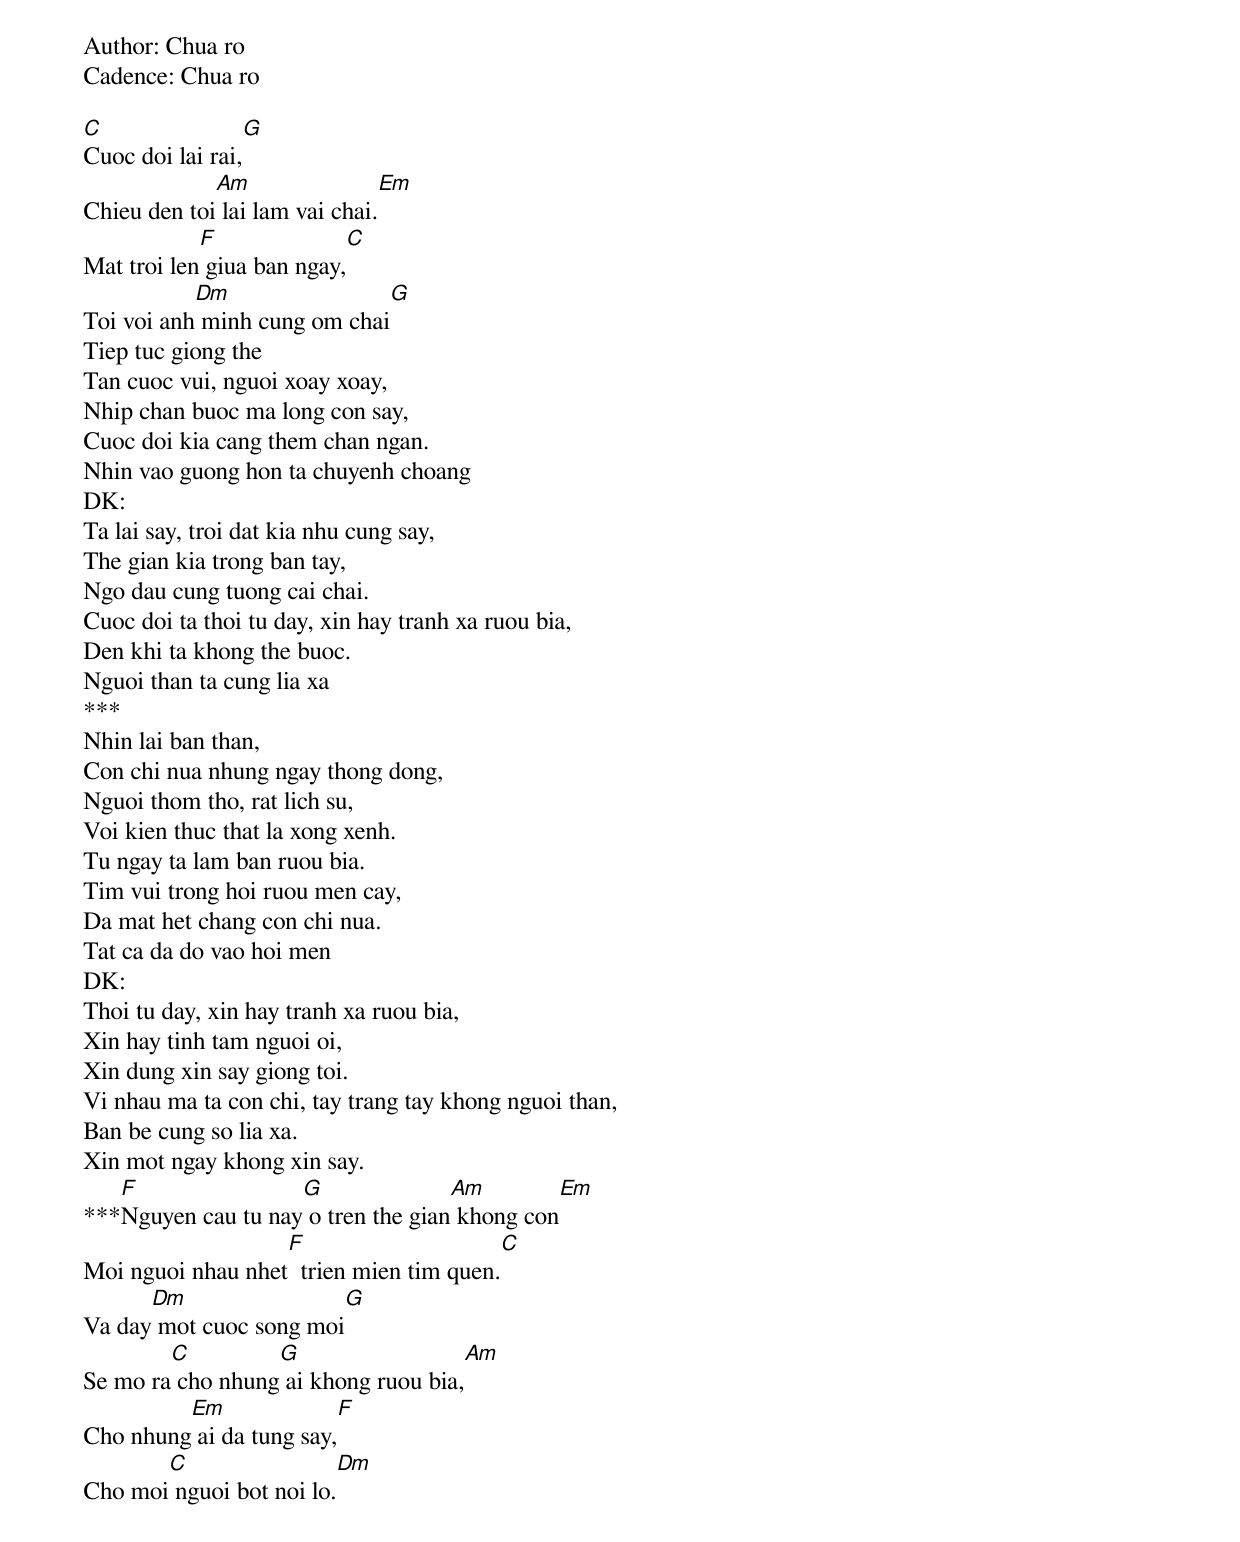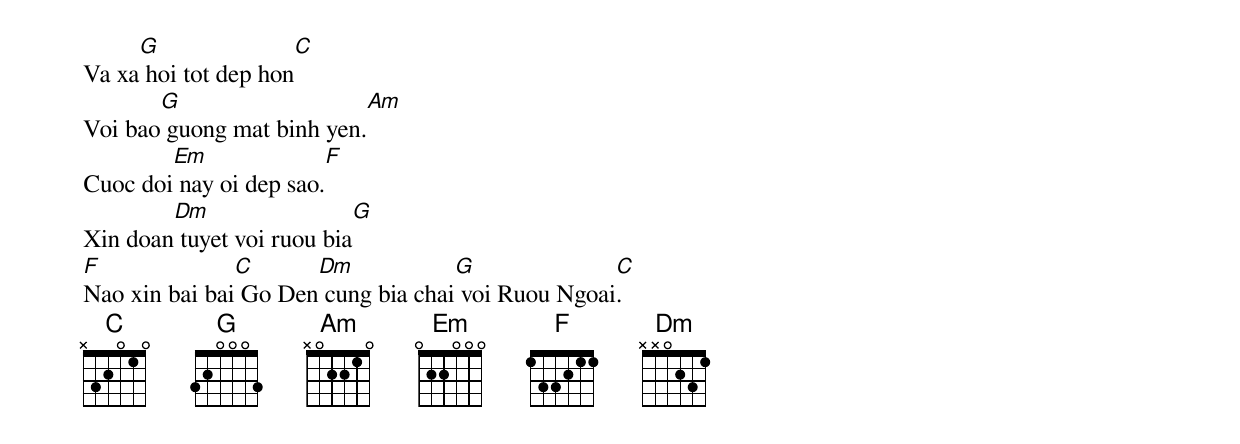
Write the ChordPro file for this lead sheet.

Author: Chua ro
Cadence: Chua ro

[C]Cuoc doi lai rai,[G]
Chieu den toi[Am] lai lam vai chai.[Em]
Mat troi len[F] giua ban ngay,[C]
Toi voi anh[Dm] minh cung om chai[G]
Tiep tuc giong the
Tan cuoc vui, nguoi xoay xoay,
Nhip chan buoc ma long con say,
Cuoc doi kia cang them chan ngan.
Nhin vao guong hon ta chuyenh choang
DK:
Ta lai say, troi dat kia nhu cung say,
The gian kia trong ban tay,
Ngo dau cung tuong cai chai.
Cuoc doi ta thoi tu day, xin hay tranh xa ruou bia,
Den khi ta khong the buoc.
Nguoi than ta cung lia xa
***
Nhin lai ban than,
Con chi nua nhung ngay thong dong,
Nguoi thom tho, rat lich su,
Voi kien thuc that la xong xenh.
Tu ngay ta lam ban ruou bia.
Tim vui trong hoi ruou men cay,
Da mat het chang con chi nua.
Tat ca da do vao hoi men
DK:
Thoi tu day, xin hay tranh xa ruou bia,
Xin hay tinh tam nguoi oi,
Xin dung xin say giong toi.
Vi nhau ma ta con chi, tay trang tay khong nguoi than,
Ban be cung so lia xa.
Xin mot ngay khong xin say.
***[F]Nguyen cau tu nay[G] o tren the gian[Am] khong con[Em]
Moi nguoi nhau nhet[F]  trien mien tim quen.[C]
Va day[Dm] mot cuoc song moi[G]
Se mo ra[C] cho nhung[G] ai khong ruou bia,[Am]
Cho nhung[Em] ai da tung say,[F]
Cho moi[C] nguoi bot noi lo.[Dm]
Va xa[G] hoi tot dep hon[C]
Voi bao[G] guong mat binh yen.[Am]
Cuoc doi[Em] nay oi dep sao.[F]
Xin doan[Dm] tuyet voi ruou bia[G]
[F]Nao xin bai bai[C] Go Den[Dm] cung bia chai[G] voi Ruou Ngoai[C].
